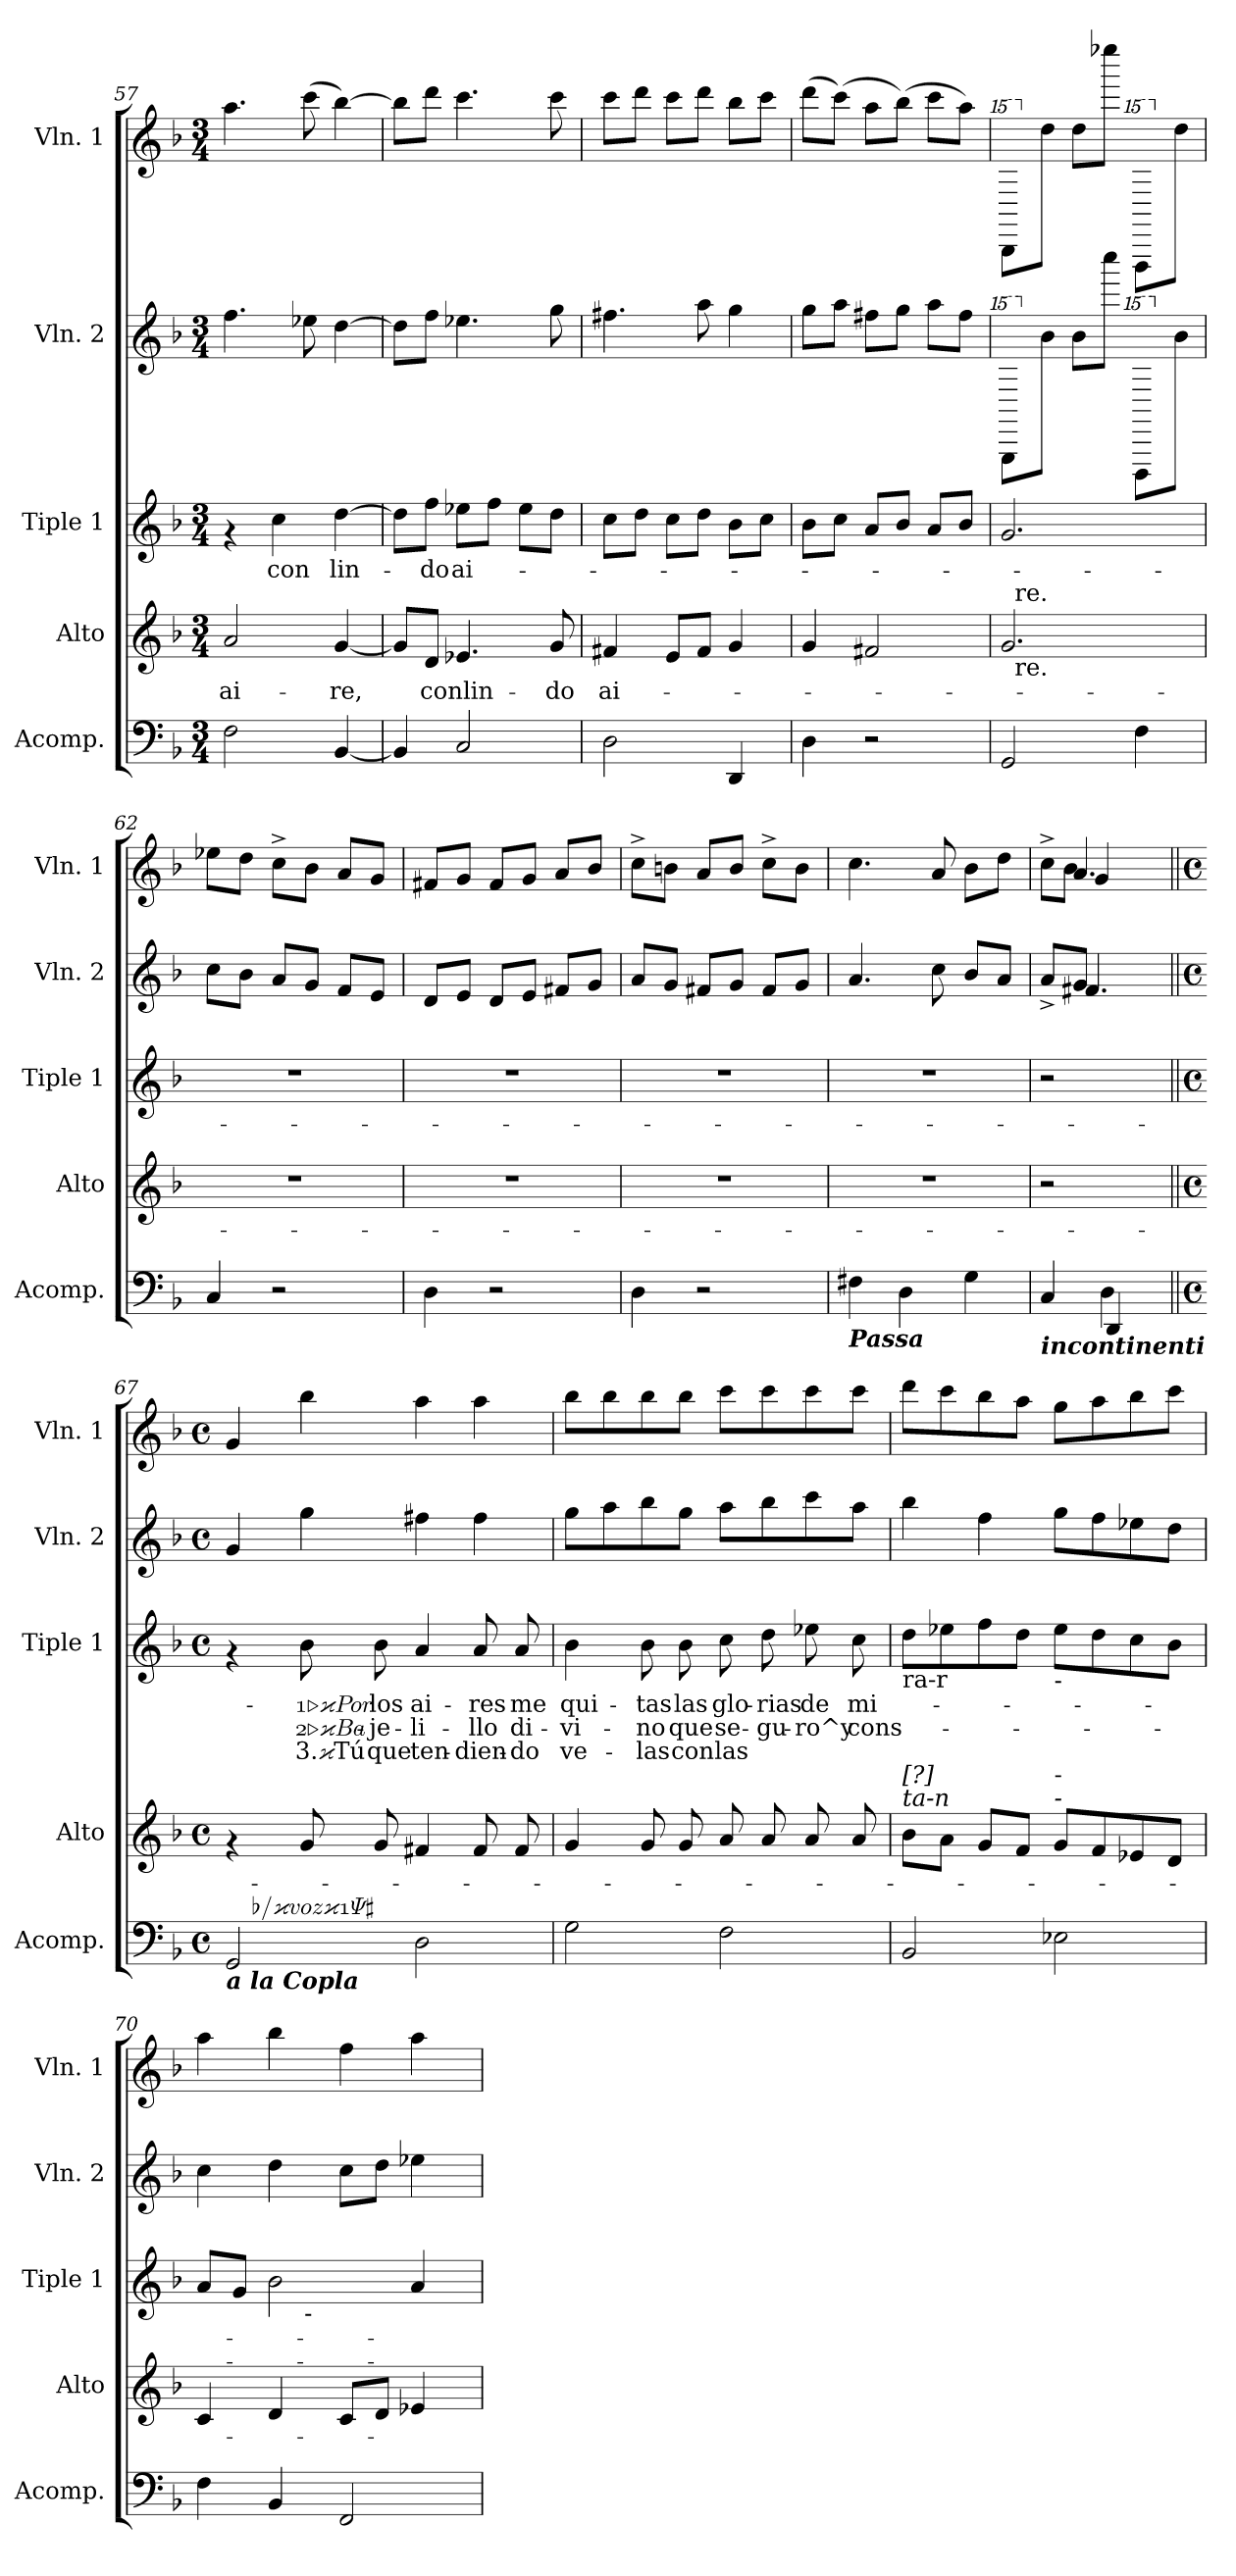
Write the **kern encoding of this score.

**kern	**kern	**text	**kern	**text	**text	**text	**kern	**kern
*part5	*part4	*part4	*part3	*part3	*part3	*part3	*part2	*part1
*staff5	*staff4	*staff4	*staff3	*staff3	*staff3	*staff3	*staff2	*staff1
*I"Acomp.	*I"Alto	*	*I"Tiple 1	*	*	*	*I"Vln. 2	*I"Vln. 1
*I'Acomp.	*I'Alto	*	*I'Tiple 1	*	*	*	*I'Vln. 2	*I'Vln. 1
*clefF4	*clefG2	*	*clefG2	*	*	*	*clefG2	*clefG2
*k[b-]	*k[b-]	*	*k[b-]	*	*	*	*k[b-]	*k[b-]
*F:	*F:	*	*F:	*	*	*	*F:	*F:
*M3/4	*M3/4	*	*M3/4	*	*	*	*M3/4	*M3/4
=57	=57	=57	=57	=57	=57	=57	=57	=57
!	!	!LO:LY:b	!	!	!	!	!	!
2F\	2a/	ai-	4rf	.	.	.	4.ff\	4.aa\
!	!	!	!	!LO:LY:b	!	!	!	!
.	.	.	4cc\	con	.	.	.	.
.	.	.	.	.	.	.	8ee-X\	(<8ccc\
!	!	!LO:LY:b	!	!LO:LY:b	!	!	!	!
[>4BB-/	[>4g/	-re,	[>4dd\	lin-	.	.	[>4dd\	[>4bb-\)
=58	=58	=58	=58	=58	=58	=58	=58	=58
4BB-/]	8g/L]	.	8dd\L]	.	.	.	8dd\L]	8bb-\L]
!	!	!LO:LY:b	!	!LO:LY:b	!	!	!	!
.	8d/J	conlin-	8ff\J	-do	.	.	8ff\J	8ddd\J
!	!	!	!	!LO:LY:b	!	!	!	!
2C/	4.e-X/	.	8ee-X\L	ai-	.	.	4.ee-X\	4.ccc\
.	.	.	8ff\J	.	.	.	.	.
.	.	.	8ee-\L	.	.	.	.	.
!	!	!LO:LY:b	!	!	!	!	!	!
.	8g/	-do	8dd\J	.	.	.	8gg\	8ccc\
=59	=59	=59	=59	=59	=59	=59	=59	=59
!	!	!LO:LY:b	!	!	!	!	!	!
2D\	4f#X/	ai-	8cc\L	.	.	.	4.ff#X\	8ccc\L
.	.	.	8dd\J	.	.	.	.	8ddd\J
.	8e/L	.	8cc\L	.	.	.	.	8ccc\L
.	8f#/J	.	8dd\J	.	.	.	8aa\	8ddd\J
4DD/	4g/	.	8b-\L	.	.	.	4gg\	8bb-\L
.	.	.	8cc\J	.	.	.	.	8ccc\J
!!LO:LB:g=z
=60	=60	=60	=60	=60	=60	=60	=60	=60
4D\	4g/	.	8b-\L	.	.	.	8gg\L	(<8ddd\L
.	.	.	8cc\J	.	.	.	8aa\J	(<8ccc\J)
2r	2f#X/	.	8a/L	.	.	.	8ff#X\L	8aa\L
.	.	.	8b-/J	.	.	.	8gg\J	(<8bb-\J)
.	.	.	8a/L	.	.	.	8aa\L	8ccc\L
.	.	.	8b-/J	.	.	.	8ff#\J	8aa\J)
=61	=61	=61	=61	=61	=61	=61	=61	=61
*	*	*	*	*	*	*	*15ma	*
*	*	*	*	*	*	*	*	*15ma
*	*^	*	*	*	*	*	*	*
2GG/	2.g/	32ryy	.	2.g/	.	.	.	8G\L	8B-\L
!	!	!LO:TX:a:t=re.	!	!	!	!	!	!	!
!	!	!LO:TX:b:t=re.	!	!	!	!	!	!	!
.	.	2ryy	.	.	.	.	.	.	.
*	*	*	*	*	*	*	*	*X15ma	*
*	*	*	*	*	*	*	*	*	*X15ma
.	.	.	.	.	.	.	.	8b-\J	8dd\J
.	.	.	.	.	.	.	.	8b-\L	8dd\L
.	.	.	.	.	.	.	.	8cccc\J	8eeee-X\J
*	*	*	*	*	*	*	*	*15ma	*
*	*	*	*	*	*	*	*	*	*15ma
4F\	.	.	.	.	.	.	.	8D\L	8F\L
.	.	8..ryy	.	.	.	.	.	.	.
*	*	*	*	*	*	*	*	*X15ma	*
*	*	*	*	*	*	*	*	*	*X15ma
.	.	.	.	.	.	.	.	8b-\J	8dd\J
*	*v	*v	*	*	*	*	*	*	*
=62	=62	=62	=62	=62	=62	=62	=62	=62
4C/	2.r	.	2.r	.	.	.	8cc\L	8ee-X\L
.	.	.	.	.	.	.	8b-\J	8dd\J
2r	.	.	.	.	.	.	8a/L	8cc^>\L
.	.	.	.	.	.	.	8g/J	8b-\J
.	.	.	.	.	.	.	8f/L	8a/L
.	.	.	.	.	.	.	8e/J	8g/J
=63	=63	=63	=63	=63	=63	=63	=63	=63
4D\	2.r	.	2.r	.	.	.	8d/L	8f#X/L
.	.	.	.	.	.	.	8e/J	8g/J
2r	.	.	.	.	.	.	8d/L	8f#/L
.	.	.	.	.	.	.	8e/J	8g/J
.	.	.	.	.	.	.	8f#X/L	8a/L
.	.	.	.	.	.	.	8g/J	8b-/J
=64	=64	=64	=64	=64	=64	=64	=64	=64
4D\	2.r	.	2.r	.	.	.	8a/L	8cc^>\L
.	.	.	.	.	.	.	8g/J	8bn\J
2r	.	.	.	.	.	.	8f#X/L	8a/L
.	.	.	.	.	.	.	8g/J	8b/J
.	.	.	.	.	.	.	8f#/L	8cc^>\L
.	.	.	.	.	.	.	8g/J	8b\J
=65	=65	=65	=65	=65	=65	=65	=65	=65
!LO:TX:b:Bi:t=Passa	!	!	!	!	!	!	!	!
4F#X\	2.r	.	2.r	.	.	.	4.a/	4.cc\
4D\	.	.	.	.	.	.	.	.
.	.	.	.	.	.	.	8cc\	8a/
4G\	.	.	.	.	.	.	8b-/L	8b-\L
.	.	.	.	.	.	.	8a/J	8dd\J
=66	=66	=66	=66	=66	=66	=66	=66	=66
*^	*	*	*	*	*	*	*^	*^
*	*	*	*	*	*	*	*	*	*^	*	*^
!LO:TX:b:Bi:t=incontinenti	!	!	!	!	!	!	!	!	!	!	!	!	!
4C/	4ryy	2r	.	2r	.	.	.	8a^>/L	8ryy	8ryy	8ryy	8cc^<\L	8ryy
.	.	.	.	.	.	.	.	8g/J	4.f#X/	4g/	4.a/	8b-\J	4g/
4DD/	4D\	.	.	.	.	.	.	4ryy	.	.	.	4ryy	.
.	.	.	.	.	.	.	.	.	.	8ryy	.	.	8ryy
*	*	*	*	*	*	*	*	*v	*v	*v	*	*	*
*	*	*	*	*	*	*	*	*	*v	*v	*v
!!LO:PB:g=z
=67||	=67||	=67||	=67||	=67||	=67||	=67||	=67||	=67||	=67||
*M4/4	*	*M4/4	*	*M4/4	*	*	*	*M4/4	*M4/4
*met(c)	*	*met(c)	*	*met(c)	*	*	*	*met(c)	*met(c)
*	*	*	*	*	*	*	*	*^	*^
*	*	*	*	*	*	*	*	*	*^	*	*^
!LO:TX:b:Bi:t=a la Copla	!	!	!	!	!	!	!	!	!	!	!	!	!
*	*	*	*	*	*	*	*	*v	*v	*v	*	*	*
*	*	*	*	*	*	*	*	*	*v	*v	*v
2GG/	16ryy	4rf	.	4rf	.	.	.	4g/	4g/
!	!LO:TX:a:t=[=voz1ª]	!	!	!	!	!	!	!	!
.	2...ryy	.	.	.	.	.	.	.	.
!	!	!	!	!	!LO:LY:b	!LO:LY:b	!LO:LY:b	!	!
.	.	8g/	.	8b-\	-1.Por	2.Ba-	3.Tú	4gg\	4bb-\
!	!	!	!	!	!LO:LY:b	!LO:LY:b	!LO:LY:b	!	!
.	.	8g/	.	8b-\	los	-je-	que	.	.
!	!	!	!	!	!LO:LY:b	!LO:LY:b	!LO:LY:b	!	!
2D\	.	4f#X/	.	4a/	ai-	-li-	ten-	4ff#X\	4aa\
!	!	!	!	!	!LO:LY:b	!LO:LY:b	!LO:LY:b	!	!
.	.	8f#/	.	8a/	-res	-llo	-dien-	4ff#\	4aa\
!	!	!	!	!	!LO:LY:b	!LO:LY:b	!LO:LY:b	!	!
.	.	8f#/	.	8a/	me	di-	-do	.	.
=68	=68	=68	=68	=68	=68	=68	=68	=68	=68
!	!	!	!	!	!LO:LY:b	!LO:LY:b	!LO:LY:b	!	!
*v	*v	*	*	*	*	*	*	*	*
2G\	4g/	.	4b-\	qui-	-vi-	ve-	8gg\L	8bb-\L
.	.	.	.	.	.	.	8aa\	8bb-\
!	!	!	!	!LO:LY:b	!LO:LY:b	!LO:LY:b	!	!
.	8g/	.	8b-\	-tas	-no	-las	8bb-\	8bb-\
!	!	!	!	!LO:LY:b	!LO:LY:b	!LO:LY:b	!	!
.	8g/	.	8b-\	las	que	con	8gg\J	8bb-\J
!	!	!	!	!LO:LY:b	!LO:LY:b	!LO:LY:b	!	!
2F\	8a/	.	8cc\	glo-	se-	las	8aa\L	8ccc\L
!	!	!	!	!LO:LY:b	!LO:LY:b	!	!	!
.	8a/	.	8dd\	-rias	-gu-	.	8bb-\	8ccc\
!	!	!	!	!LO:LY:b	!LO:LY:b	!	!	!
.	8a/	.	8ee-X\	de	-ro^y	.	8ccc\	8ccc\
!	!	!	!	!LO:LY:b	!LO:LY:b	!	!	!
.	8a/	.	8cc\	mi-	cons-	.	8aa\J	8ccc\J
!!LO:LB:g=z
=69	=69	=69	=69	=69	=69	=69	=69	=69
!	!	!	!LO:TX:b:t=ra-r	!	!	!	!	!
!	!LO:TX:a:i:t=ta-n	!	!	!	!	!	!	!
!	!LO:TX:a:t=[?]	!	!	!	!	!	!	!
2BB-/	8b-\L	.	8dd\L	.	.	.	4bb-\	8ddd\L
.	8a\J	.	8ee-X\	.	.	.	.	8ccc\
.	8g/L	.	8ff\	.	.	.	4ff\	8bb-\
.	8f/J	.	8dd\J	.	.	.	.	8aa\J
!	!	!	!LO:TX:b:t=-	!	!	!	!	!
!	!LO:TX:a:i:t=-	!	!	!	!	!	!	!
!	!LO:TX:a:t=-	!	!	!	!	!	!	!
2E-X\	8g/L	.	8ee-\L	.	.	.	8gg\L	8gg\L
.	8f/	.	8dd\	.	.	.	8ff\	8aa\
.	8e-X/	.	8cc\	.	.	.	8ee-X\	8bb-\
.	8d/J	.	8b-\J	.	.	.	8dd\J	8ccc\J
=70	=70	=70	=70	=70	=70	=70	=70	=70
*	*	*	*^	*	*	*	*	*
4F\	4c/	.	8a/L	4.ryy	.	.	.	4cc\	4aa\
.	.	.	8g/J	.	.	.	.	.	.
4BB-/	4d/	.	2b-\	.	.	.	.	4dd\	4bb-\
!	!	!	!	!LO:TX:b:t=-	!	!	!	!	!
.	.	.	.	2ryy	.	.	.	.	.
2FF/	8c/L	.	.	.	.	.	.	8cc\L	4ff\
.	8d/J	.	.	.	.	.	.	8dd\J	.
.	4e-X/	.	4a/	.	.	.	.	4ee-X\	4aa\
.	.	.	.	8ryy	.	.	.	.	.
*	*	*	*v	*v	*	*	*	*	*
=	=	=	=	=	=	=	=	=
*-	*-	*-	*-	*-	*-	*-	*-	*-
